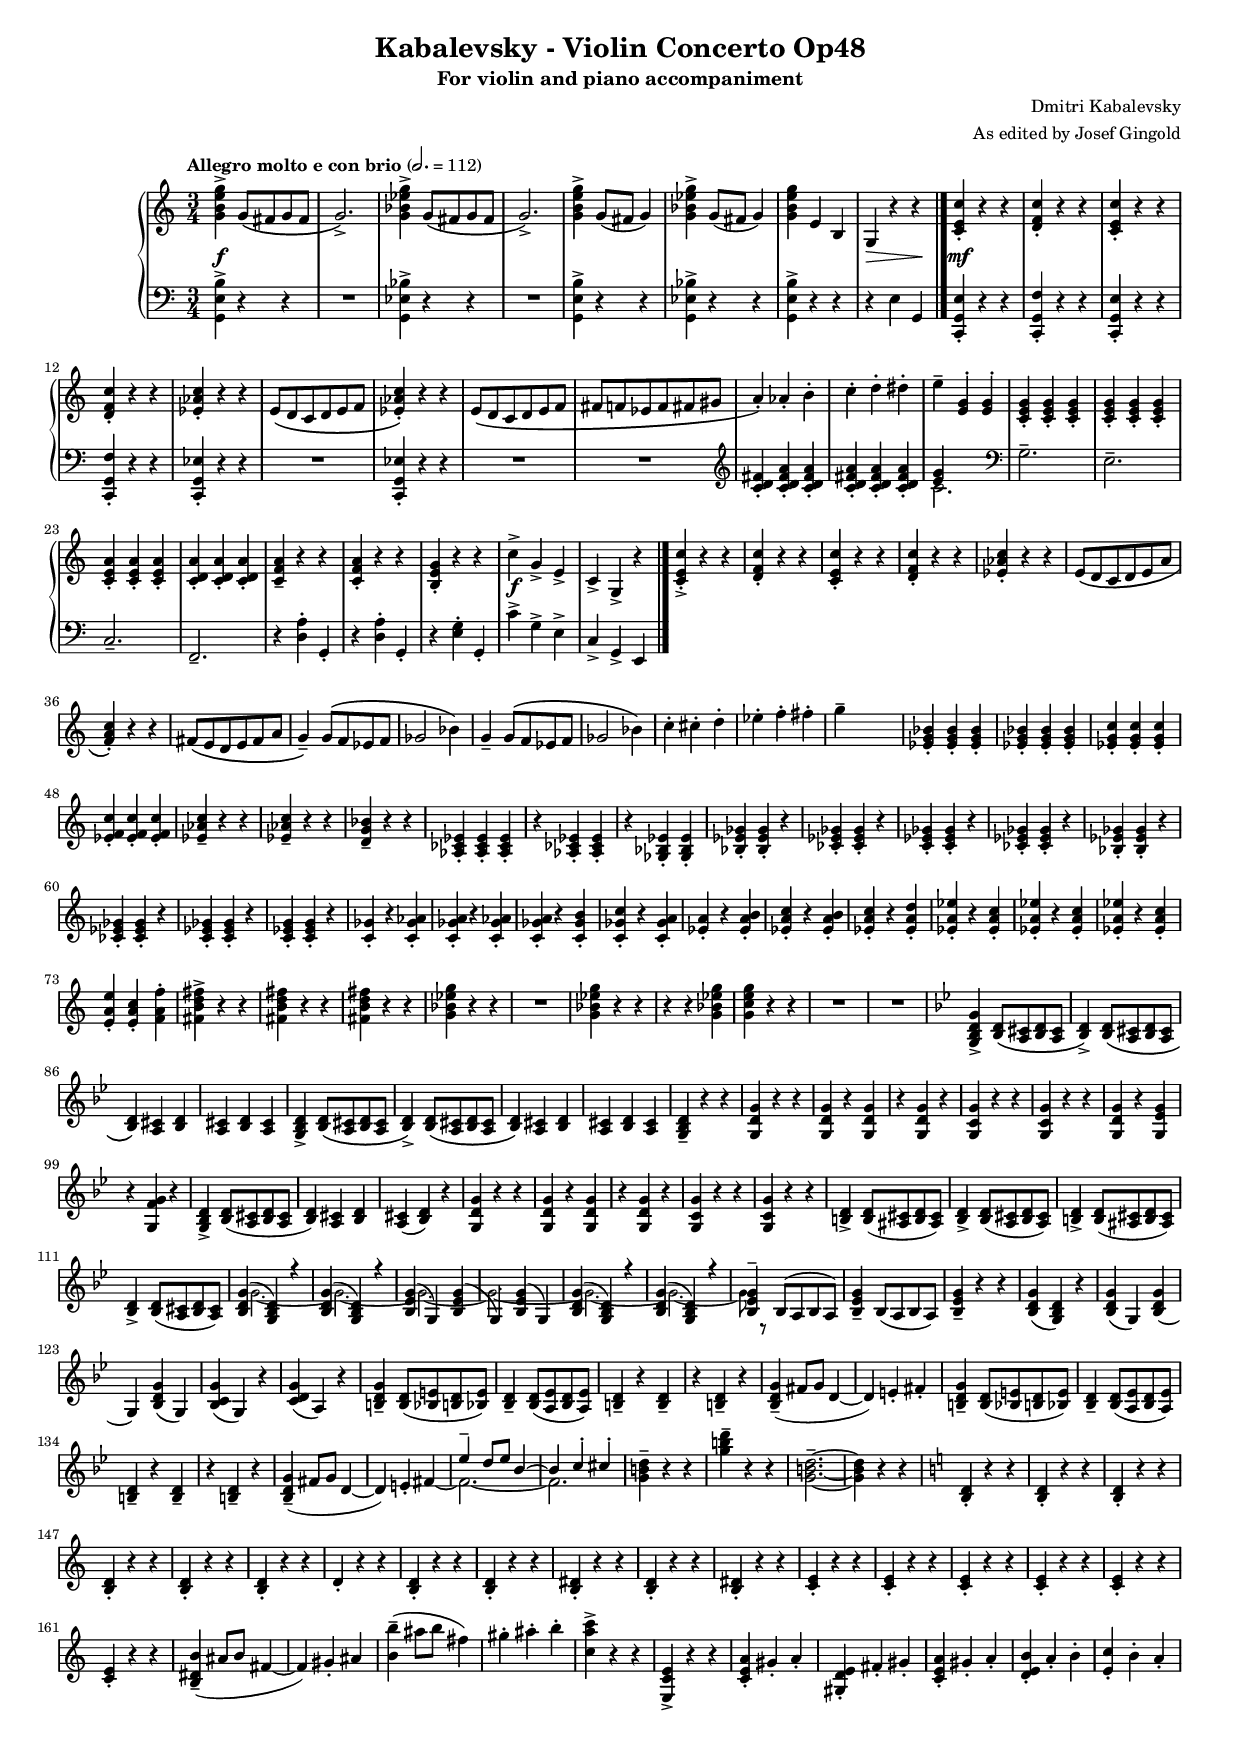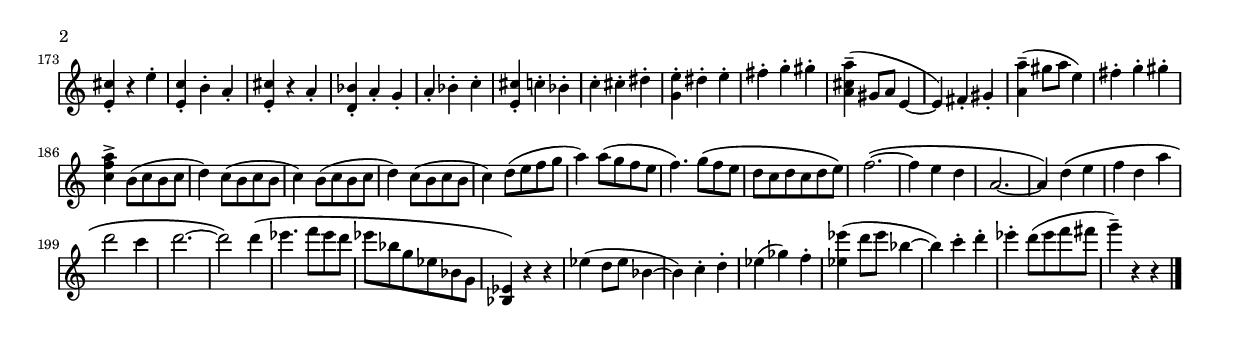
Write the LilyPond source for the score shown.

\version "2.18.2"
\include "articulate.ly"
#(set-global-staff-size 15)

%%%%%%%%%%%%%%%%%%%%%%%%%%%%%%%%%%%%%%%%%%%%%%%%%%%%%%%%%%%%%%%%%%%%%%%%%%%%%%%%%%%%%%%%%%
%%  http://lsr.di.unimi.it/LSR/Item?id=445

%LSR by Jay Anderson.
%modyfied by Simon Albrecht on March 2014.
%=> http://lilypond.1069038.n5.nabble.com/LSR-445-error-td160662.html

#(define (octave-up m t)
 (let* ((octave (1- t))
      (new-note (ly:music-deep-copy m))
      (new-pitch (ly:make-pitch
        octave
        (ly:pitch-notename (ly:music-property m 'pitch))
        (ly:pitch-alteration (ly:music-property m 'pitch)))))
  (set! (ly:music-property new-note 'pitch) new-pitch)
  new-note))

#(define (octavize-chord elements t)
 (cond ((null? elements) elements)
     ((eq? (ly:music-property (car elements) 'name) 'NoteEvent)
       (cons (car elements)
             (cons (octave-up (car elements) t)
                   (octavize-chord (cdr elements) t))))
     (else (cons (car elements) (octavize-chord (cdr elements ) t)))))

#(define (octavize music t)
 (if (eq? (ly:music-property music 'name) 'EventChord)
       (ly:music-set-property! music 'elements (octavize-chord
(ly:music-property music 'elements) t)))
 music)

makeOctaves = #(define-music-function (parser location arg mus) (integer? ly:music?)
 (music-map (lambda (x) (octavize x arg)) (event-chord-wrap! mus)))
%%%%%%%%%%%%%%%%%%%%%%%%%%%%%%%%%%%%%%%%%%%%%%%%%%%%%%%%%%%%%%%%%%%%%%%%%%%%%%%%%%%%%%%%%%

cr = \change Staff = "right"
cl = \change Staff = "left"
rhMark = \markup { 
  \path #0.1 #'((moveto -1 0)(rlineto 0 -1.5)(rlineto 0.5 0))
}

\header {
  title = "Kabalevsky - Violin Concerto Op48"
  subtitle = "For violin and piano accompaniment"
  arranger = "As edited by Josef Gingold"
  composer = "Dmitri Kabalevsky"
}

upper-prelude = \relative c'' {
  <g b e g>4-> g8\( fis g fis g2.\)->
  <g bes ees g>4-> g8\( fis g fis g2.\)->
  <g b e g>4-> g8( fis g4)
  <g bes ees g>4-> g8( fis g4)
  <g b e g>4 e b
  g4 r r
}

lower-prelude = \relative c {
  <g e' b'>4-> r r
  R2.
  <g ees' bes'>4-> r r
  R2.
  <g e' b'>4-> r r
  <g ees' bes'>4-> r r
  <g e' b'>4-> r r
  r4 e' g,
}

dynamics-prelude = {
  s2.\f s2.*6 s4\> s4 s4\!
}

upper-one = \relative c' {
  <c e c'>4-. r r
  <d f c'>4-. r r
  <c e c'>4-. r r
  <d f c'>4-. r r
  <ees aes c>4-. r r
  e8\( d c d e f <ees aes c>4-.\) r r
  e8\( d c d e f fis f ees f fis gis a4-.\) aes-. b-. c-. d-. dis-.
}

upper-two = \relative c'' {
  e4-- s4 s4
  <c, e g>4-. q-. q-. q-. q-. q-.
  <c e a>4-. q-. q-.
  <c d a'>4-. q-. q-.
  <c f a>4-- r r
  q4-. r r
  <b e g>4-. r r
  c'4-> g-> e-> c-> g-> r
}

upper-three = \relative c' {
  <c e c'>4-.-> r r
  <d f c'>4-. r r
  <c e c'>4-. r r
  <d f c'>4-. r r
  <ees aes c>4-. r r
  e8\( d c d e a <f a c>4-.\) r r
  fis8\( e d e fis a g4--\)
  g8\( f ees f ges2 bes4\)
  g4-- g8\( f ees f ges2 bes4\)
  c4-. cis-. d-. ees-. f-. fis-.
}

upper-four = \relative c''' {
  g4-- s4 s4
  <ees, g bes>4-. q-. q-. q-. q-. q-.
  <ees g c>4-. q-. q-.
  <ees f c'>4-. q-. q-.
  <ees aes c>4-- r r
  <ees aes c>4-- r r
  <d g bes>4-- r r
  <aes ces ees>4-. q-. q-. r q-. q-.
  r4 <ges bes ees>-. q-.
}

upper-five = \relative c' {
  <bes ees ges>4-. q-. r
  <ces ees ges>4-. q-. r
  <c ees ges>4-. q-. r
  <ces ees ges>4-. q-. r
  <bes ees ges>4-. q-. r
  <ces ees ges>4-. q-. r
  <c ees ges>4-. q-. r
  <c ees g>4-. q-. r
}

upper-six = \relative c' {
  <c ges'>4-. r <c ges' aes>-.
  <c ges' a>4-. r <c ges' aes>-.
  <c ges' a>4-. r <c ges' b>-.
  <c ges' c>4-. r <c ges' a>-.
  <ees a>4-. r <ees a b>-.
  <ees a c>4-. r <ees a b>-.
  <ees a c>4-. r <ees a d>-.
  <ees a ees'>4-. r <ees a c>-.
  <ees a ees'>4-. r <ees a c>-.
  <ees a ees'>4-. r <ees a c>-.
  <e a e'>4-. <e a c>-. <f a f'>-.
}

upper-seven = \relative c' {
  <fis b d fis>4-> r r
  <fis b d fis>4 r r
  <fis b d fis>4 r r
  <g bes ees g>4 r r
  R2.
  <g bes ees g>4 r r
  r4 r4 <g bes ees g>4
  <g c e g>4 r r
  R2. R2.
}

upper-eight = \relative c' {
  \key g \minor
  <g bes d g>4->
  <bes d>8\( <a cis> <bes d> <a cis> <bes d>4\)->
  <bes d>8\( <a cis> <bes d> <a cis> <bes d>4\)
  <a cis>4 <bes d> <a cis> <bes d> <a cis>
  <g bes d>4->
  <bes d>8\( <a cis> <bes d> <a cis> <bes d>4\)->
  <bes d>8\( <a cis> <bes d> <a cis> <bes d>4\)
  <a cis>4 <bes d> <a cis> <bes d> <a cis>
}

upper-nine = \relative c' {
  <g bes d>4-- r r
  <g d' g>4 r r q r q r q r
  <g c g'>4 r r q r r
  <g d' g>4 r <g ees' g> r <g f' g> r
  <g bes d>4->
  <bes d>8( <a cis> <bes d> <a cis> <bes d>4)
  <a cis>4 <bes d>
}

upper-ten = \relative c' {
  <a cis>4( <bes d>) r
  <g d' g>4 r r q r q r q r
  <g c g'>4 r r q r r
  <b d>4-> q8( <ais cis> <b d> <ais cis>)
  <bes d>4-> q8( <a cis> <bes d> <a cis>)
  <b d>4-> q8( <ais cis> <b d> <ais cis>)
  <bes d>4-> q8( <a cis> <bes d> <a cis>)
}

upper-eleven = \relative c' {
  << {
    <bes d g>4( <g bes d>) r
    <bes d g>4( <g bes d>) r
    <bes ees g>4( g) q( g) q( g)
    <bes d g>( <g bes d>) r
    <bes d g>( <g bes d>) r
    <bes ees g>4-- bes8( a bes a)
  } \\ {
    \tiny
    % \stemNeutral
    g'2.~ g2.~ g2.~ g2.~ g2.~ g2.~ g8 r8
  } >>
  \normalsize
  <bes, ees g>4-- bes8( a bes a)
}

upper-twelve = \relative c' {
  <bes ees g>4-- r r
  <bes d g>4( <g bes d>) r
  \repeat unfold 3 { <bes d g>4( g) }
  <bes c g'>4( g) r
  <c d g>4( a) r
  <b d g>4-- <b d>8( <bes e> <b d> <bes e>)
  <bes d>4-- q8( <a ees'> <bes d> <a ees'>)
  <b d>4-- r q-- r q-- r
  <bes d g>4--( fis'8 g d4~ d) e-. fis-.
}

upper-thirteen = \relative c' {
  <b d g>4-- <b d>8( <bes e> <b d> <bes e>)
  <bes d>4-- q8( <a ees'> <bes d> <a ees'>)
  <b d>4-- r q-- r q-- r
  <bes d g>4--( fis'8 g d4~ d) e-. << {
    s4 ees'4-- d8 ees bes4~ bes c4-. cis-.
  } \\ {
    \stemNeutral
    fis,4~
    \stemDown
    fis2.~ fis
  } >>
  <g b d>4-- r r
  <g' b d>4-- r r
  <g, b d>2.--~ q4 r r
}

upper-fourteen = \relative c' {
  \key c \major
  \repeat unfold 6 { <b d>4-. r r }
  d4-. r r
  <b d>4-. r r
  \repeat unfold 2 { <b d>4-. r r <b dis>-. r r }
}

upper-fifteen = \relative c' {
  \repeat unfold 6 { <c e>4-. r r }
  <b dis b'>4--( ais'8 b fis4~ fis) gis-. ais
  <b b'>4--( ais'8 b fis4) gis-. ais-. b-.
}

upper-sixteen = \relative c'' {
  <c a' c>4-> r r <e,, c' e>-> r r
  <c' e a>4-. gis'-. a-.
  <e d gis,>4-. fis-. gis-.
  <a e c>4-. gis-. a-.
  <b e, d>4-. a-. b-.
  <c e,>4-. b-. a-.
  <cis e,>4-. r e-.
  <c e,>4-. b-. a-.
  <cis e,>4-. r a-.
}

upper-seventeen = \relative c' {
  <d bes'>4-. a'-. g-. a-. bes-. c-.
  <cis e,>4-. c-. bes-. c-. cis-. dis-.
  <e g,>4-. dis-. e-. fis-. g-. gis-.
  <a, cis a'>4--( gis8 a e4~ e) fis4-. gis-.
  <a a'>4--( gis'8 a e4) fis-. g-. gis-.
}

upper-eighteen = \relative c'' {
  <c f a>4-> b8( c b c d4)
  c8( b c b c4)
  b8( c b c d4)
  c8( b c b c4)
  d8( e f g a4)
  a8( g f e f4.)
  g8\( f e d c d c d e\)
  f2.\(~ f4 e d a2.~ a4\)
}
upper-ninteen = \relative c'' {
  d4\( e f d a' d2 c4 d2.~ d2\)
  d4\( ees4. f8 ees d ees bes g ees bes g
  <ees bes>4\)
}

upper-twenty = \relative c'' {
  r4 r
  ees4( d8 ees bes4~ bes) c-. d-.
  ees4( ges) f-.
  <ees ees'>4( d'8 ees bes4~ bes) c-. d-.
  ees-. d8( ees f fis g4--)
}

upper-twentyone = \relative c {
  r4 r
}
upper-twentytwo = \relative c { }
upper-twentythree = \relative c { }
upper-twentyfour = \relative c { }
upper-twentyfive = \relative c { }
upper-twentysix = \relative c { }
upper-twentyseven = \relative c { }
upper-twentyeight = \relative c { }
upper-twentynine = \relative c { }
upper-thirty = \relative c { }
upper-thirtyone = \relative c { }
upper-thirtytwo = \relative c { }
upper-thirtythree = \relative c { }
upper-thirtyfour = \relative c { }
upper-thirtyfive = \relative c { }
upper-thirtysix = \relative c { }
upper-thirtyseven = \relative c { }
upper-thirtyeight = \relative c { }
upper-thirtynine = \relative c { }
upper-forty = \relative c { }

lower-one = \relative c, {
  <c g' e'>4-. r r
  <c g' f'>4-. r r
  <c g' e'>4-. r r
  <c g' f'>4-. r r
  <c g' ees'>4-. r r
  R2.
  <c g' ees'>4-. r r
  R2. R2.
  \clef treble
  <c'' d fis>4-. \repeat unfold 5 { <c d fis a>4-. }
}

lower-two = \relative c' {
  << { <e g>4 \cr q-. q-. } \\ { \cl c2. } >>
  \clef bass
  g2.-- e2.-- c2.-- f,2.--
  r4 <d' a'>-. g,-.
  r4 <d' a'>-. g,-.
  r4 <e' g>-. g,-.
  c'4-> g-> e-> c-> g-> e
}
lower-three = \relative c { }
lower-four = \relative c { }
lower-five = \relative c { }
lower-six = \relative c { }
lower-seven = \relative c { }
lower-eight = \relative c { }
lower-nine = \relative c { }
lower-ten = \relative c { }
lower-eleven = \relative c { }
lower-twelve = \relative c { }
lower-thirteen = \relative c { }
lower-fourteen = \relative c { }
lower-fifteen = \relative c { }
lower-sixteen = \relative c { }
lower-seventeen = \relative c { }
lower-eighteen = \relative c { }
lower-ninteen = \relative c { }
lower-twenty = \relative c { }
lower-twentyone = \relative c { }
lower-twentytwo = \relative c { }
lower-twentythree = \relative c { }
lower-twentyfour = \relative c { }
lower-twentyfive = \relative c { }
lower-twentysix = \relative c { }
lower-twentyseven = \relative c { }
lower-twentyeight = \relative c { }
lower-twentynine = \relative c { }
lower-thirty = \relative c { }
lower-thirtyone = \relative c { }
lower-thirtytwo = \relative c { }
lower-thirtythree = \relative c { }
lower-thirtyfour = \relative c { }
lower-thirtyfive = \relative c { }
lower-thirtysix = \relative c { }
lower-thirtyseven = \relative c { }
lower-thirtyeight = \relative c { }
lower-thirtynine = \relative c { }
lower-forty = \relative c { }

dynamics-one = {
  s2.\mf s2.*10
}

dynamics-two = {
  s2.*8 s2.\f s2.
}
dynamics-three = { }
dynamics-four = { }
dynamics-five = { }
dynamics-six = { }
dynamics-seven = { }
dynamics-eight = { }
dynamics-nine = { }
dynamics-ten = { }
dynamics-eleven = { }
dynamics-twelve = { }
dynamics-thirteen = { }
dynamics-fourteen = { }
dynamics-fifteen = { }
dynamics-sixteen = { }
dynamics-seventeen = { }
dynamics-eighteen = { }
dynamics-ninteen = { }
dynamics-twenty = { }
dynamics-twentyone = { }
dynamics-twentytwo = { }
dynamics-twentythree = { }
dynamics-twentyfour = { }
dynamics-twentyfive = { }
dynamics-twentysix = { }
dynamics-twentyseven = { }
dynamics-twentyeight = { }
dynamics-twentynine = { }
dynamics-thirty = { }
dynamics-thirtyone = { }
dynamics-thirtytwo = { }
dynamics-thirtythree = { }
dynamics-thirtyfour = { }
dynamics-thirtyfive = { }
dynamics-thirtysix = { }
dynamics-thirtyseven = { }
dynamics-thirtyeight = { }
dynamics-thirtynine = { }
dynamics-forty = { }

upper = \relative c' {
  \clef treble
  \tempo "Allegro molto e con brio" 2. = 112
  \time 3/4
  \key c \major
  \upper-prelude
  \upper-one
  \upper-two
  \upper-three
  \upper-four
  \upper-five
  \upper-six
  \upper-seven
  \upper-eight
  \upper-nine
  \upper-ten
  \upper-eleven
  \upper-twelve
  \upper-thirteen
  \upper-fourteen
  \upper-fifteen
  \upper-sixteen
  \upper-seventeen
  \upper-eighteen
  \upper-ninteen
  \upper-twenty
  \upper-twentyone
  \upper-twentytwo
  \upper-twentythree
  \upper-twentyfour
  \upper-twentyfive
  \upper-twentysix
  \upper-twentyseven
  \upper-twentyeight
  \upper-twentynine
  \upper-thirty
  \upper-thirtyone
  \upper-thirtytwo
  \upper-thirtythree
  \upper-thirtyfour
  \upper-thirtyfive
  \upper-thirtysix
  \upper-thirtyseven
  \upper-thirtyeight
  \upper-thirtynine
  \upper-forty
  \bar "|."
}

lower = \relative c {
  \clef bass
  \time 3/4
  \key c \major
  \lower-prelude
  \lower-one
  \lower-two
  \lower-three
  \lower-four
  \lower-five
  \lower-six
  \lower-seven
  \lower-eight
  \lower-nine
  \lower-ten
  \lower-eleven
  \lower-twelve
  \lower-thirteen
  \lower-fourteen
  \lower-fifteen
  \lower-sixteen
  \lower-seventeen
  \lower-eighteen
  \lower-ninteen
  \lower-twenty
  \lower-twentyone
  \lower-twentytwo
  \lower-twentythree
  \lower-twentyfour
  \lower-twentyfive
  \lower-twentysix
  \lower-twentyseven
  \lower-twentyeight
  \lower-twentynine
  \lower-thirty
  \lower-thirtyone
  \lower-thirtytwo
  \lower-thirtythree
  \lower-thirtyfour
  \lower-thirtyfive
  \lower-thirtysix
  \lower-thirtyseven
  \lower-thirtyeight
  \lower-thirtynine
  \lower-forty
  \bar "|."
}

dynamics = {
  \dynamics-prelude
  \dynamics-one
  \dynamics-two
  \dynamics-three
  \dynamics-four
  \dynamics-five
  \dynamics-six
  \dynamics-seven
  \dynamics-eight
  \dynamics-nine
  \dynamics-ten
  \dynamics-eleven
  \dynamics-twelve
  \dynamics-thirteen
  \dynamics-fourteen
  \dynamics-fifteen
  \dynamics-sixteen
  \dynamics-seventeen
  \dynamics-eighteen
  \dynamics-ninteen
  \dynamics-twenty
  \dynamics-twentyone
  \dynamics-twentytwo
  \dynamics-twentythree
  \dynamics-twentyfour
  \dynamics-twentyfive
  \dynamics-twentysix
  \dynamics-twentyseven
  \dynamics-twentyeight
  \dynamics-twentynine
  \dynamics-thirty
  \dynamics-thirtyone
  \dynamics-thirtytwo
  \dynamics-thirtythree
  \dynamics-thirtyfour
  \dynamics-thirtyfive
  \dynamics-thirtysix
  \dynamics-thirtyseven
  \dynamics-thirtyeight
  \dynamics-thirtynine
  \dynamics-forty
}

violin-prelude = \relative c'' {
  R2. R2. R2. R2. R2. R2. R2. R2.
}

violin = \relative c' {
  \clef treble
  \time 3/4
  \key c \major
  \violin-prelude
  \bar "|."
}

\score {
  <<
    \new Staff = "violin-staff" {
      \set Staff.midiInstrument = #"violin"
      \set Staff.instrumentName = #"Violin"
      \set Staff.midiMinimumVolume = #0.4
      \set Staff.midiMaximumVolume = #0.3
      \violin
    }
    \new PianoStaff <<
      \new Staff = "right" {
        \set Staff.midiInstrument = #"acoustic grand"
        \set Staff.midiMinimumVolume = #0.6
        \set Staff.midiMaximumVolume = #0.7
        \upper
      }
      \new Dynamics = "Dynamics_pf" \dynamics
      \new Staff = "left" {
        \set Staff.midiInstrument = #"acoustic grand"
        \set Staff.midiMinimumVolume = #0.6
        \set Staff.midiMaximumVolume = #0.7
        \lower
      }
    >>
  >>
  \layout {
    \context {
      % add the RemoveEmptyStaffContext that erases rest-only staves
      \Staff \RemoveEmptyStaves
    }
    \context {
      % add the RemoveEmptyStaffContext that erases rest-only staves
      % \Dynamics \RemoveEmptyStaves
    }
    \context {
      \Score
      % Remove all-rest staves also in the first system
      \override VerticalAxisGroup.remove-first = ##t
      % If only one non-empty staff in a system exists, still print the starting bar
      \override SystemStartBar.collapse-height = #1
    }
    \context {
      \ChordNames
      \override ChordName #'font-size = #-3
    }
  }
  \midi {
    \context {
      \ChordNameVoice \remove Note_performer
    }
  }
}

